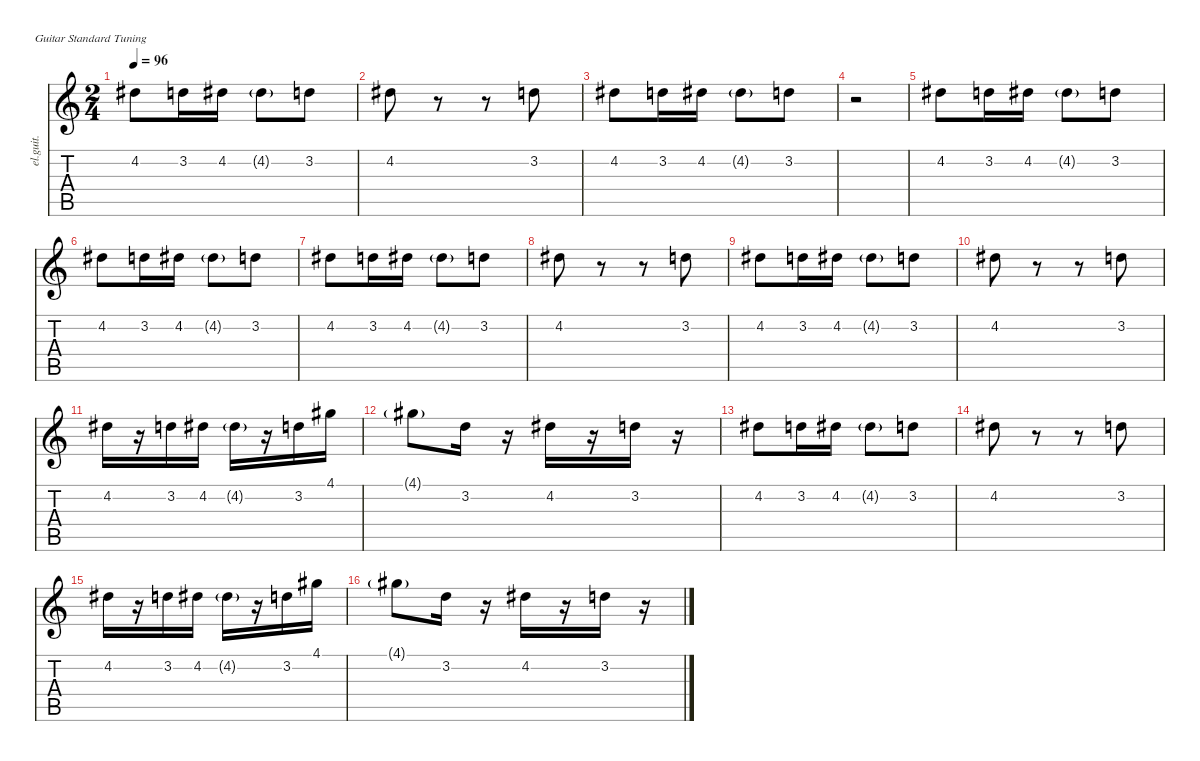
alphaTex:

\defaultSystemsLayout 4
\hideDynamics
\bracketExtendMode nobrackets
\otherSystemsTrackNameOrientation horizontal
\track ("Guitar 3" "el.guit.") {instrument electricguitarclean}
\staff {score tabs}
\tuning (E4 B3 G3 D3 A2 E2)
\ts (2 4)
\tempo 96
\clef g2
\ks c
4.2{acc #}.8{dy f} 3.2.16 4.2{acc #}.16 4.2{g acc #}.8{dy fff} 3.2.8{dy f} |
4.2{acc #}.8 r.8 r.8 3.2.8 |
4.2{acc #}.8 3.2.16 4.2{acc #}.16 4.2{g acc #}.8{dy fff} 3.2.8{dy f} |
r.2 |
4.2{acc #}.8 3.2.16 4.2{acc #}.16 4.2{g acc #}.8{dy fff} 3.2.8{dy f} |
4.2{acc #}.8 3.2.16 4.2{acc #}.16 4.2{g acc #}.8{dy fff} 3.2.8{dy f} |
4.2{acc #}.8 3.2.16 4.2{acc #}.16 4.2{g acc #}.8{dy fff} 3.2.8{dy f} |
4.2{acc #}.8 r.8 r.8 3.2.8 |
4.2{acc #}.8 3.2.16 4.2{acc #}.16 4.2{g acc #}.8{dy fff} 3.2.8{dy f} |
4.2{acc #}.8 r.8 r.8 3.2.8 |
4.2{acc #}.16 r.16 3.2.16 4.2{acc #}.16 4.2{g acc #}.16{dy fff} r.16 3.2.16{dy f} 4.1{acc #}.16 |
4.1{g acc #}.8{dy fff} 3.2.16{dy f} r.16 4.2{acc #}.16 r.16 3.2.16 r.16 |
4.2{acc #}.8 3.2.16 4.2{acc #}.16 4.2{g acc #}.8{dy fff} 3.2.8{dy f} |
4.2{acc #}.8 r.8 r.8 3.2.8 |
4.2{acc #}.16 r.16 3.2.16 4.2{acc #}.16 4.2{g acc #}.16{dy fff} r.16 3.2.16{dy f} 4.1{acc #}.16 |
4.1{g acc #}.8{dy fff} 3.2.16{dy f} r.16 4.2{acc #}.16 r.16 3.2.16 r.16
